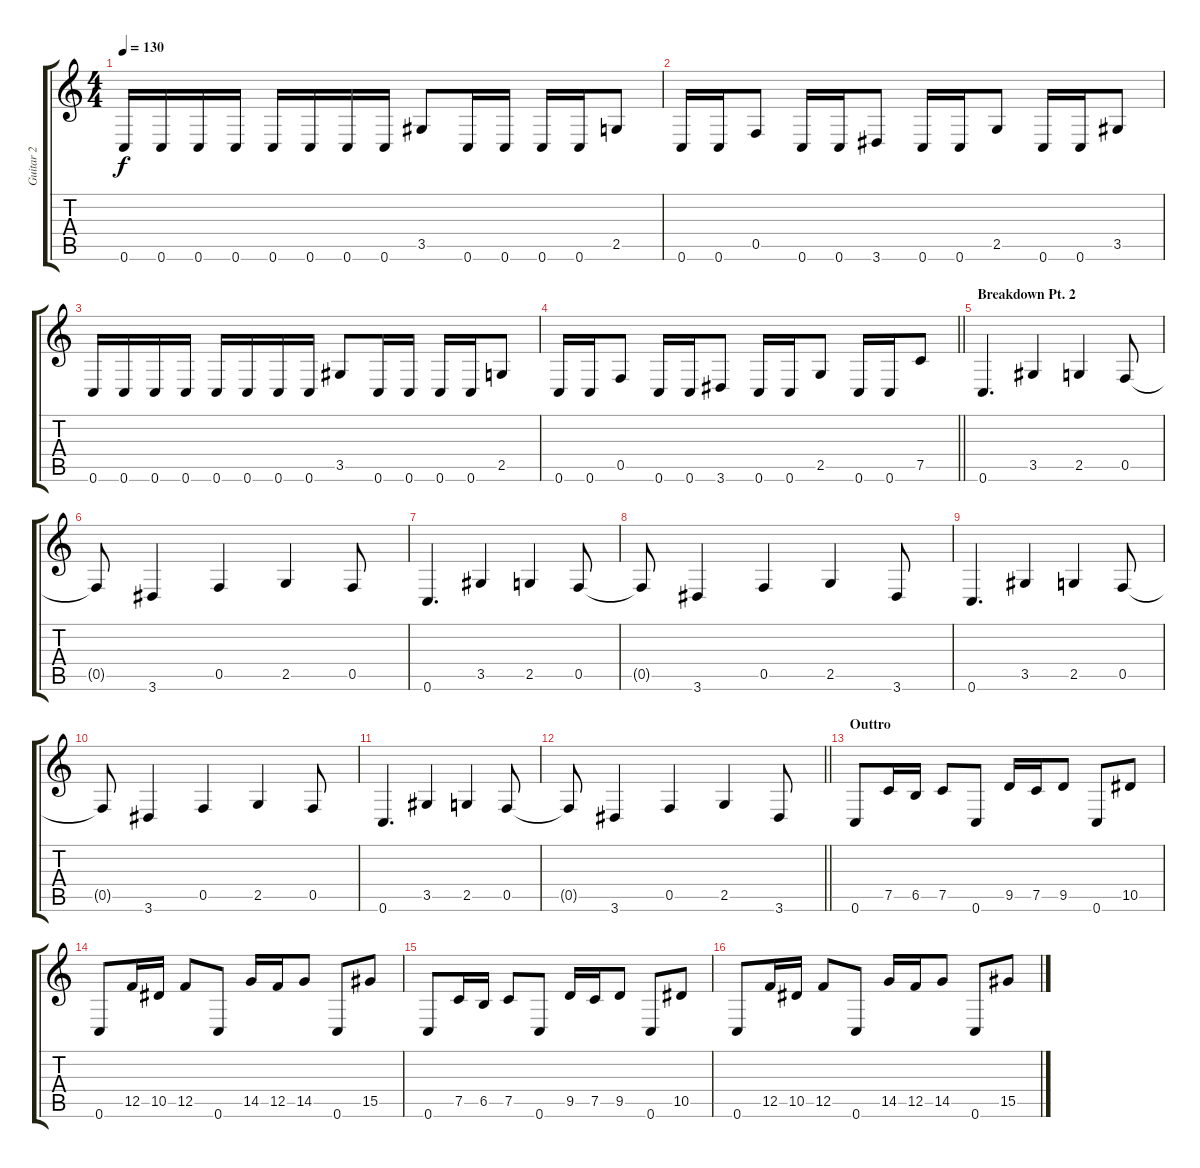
\track ("Guitar 2" "Guitar 2") {instrument distortionguitar}
\staff {score tabs}
\tuning (C4 G3 Eb3 Bb2 F2 C2) {hide}
\ts (4 4)
\tempo 130
\clef g2
\ks c
0.6.16{dy f} 0.6.16 0.6.16 0.6.16 0.6.16 0.6.16 0.6.16 0.6.16 3.5.8 0.6.16 0.6.16 0.6.16 0.6.16 2.5.8 |
0.6.16 0.6.16 0.5.8 0.6.16 0.6.16 3.6.8 0.6.16 0.6.16 2.5.8 0.6.16 0.6.16 3.5.8 |
0.6.16 0.6.16 0.6.16 0.6.16 0.6.16 0.6.16 0.6.16 0.6.16 3.5.8 0.6.16 0.6.16 0.6.16 0.6.16 2.5.8 |
\barLineRight lightlight
0.6.16 0.6.16 0.5.8 0.6.16 0.6.16 3.6.8 0.6.16 0.6.16 2.5.8 0.6.16 0.6.16 7.5.8 |
\section ("" "Breakdown Pt. 2")
0.6.4{d} 3.5.4 2.5.4 0.5.8 |
0.5{t}.8 3.6.4 0.5.4 2.5.4 0.5.8 |
0.6.4{d} 3.5.4 2.5.4 0.5.8 |
0.5{t}.8 3.6.4 0.5.4 2.5.4 3.6.8 |
0.6.4{d} 3.5.4 2.5.4 0.5.8 |
0.5{t}.8 3.6.4 0.5.4 2.5.4 0.5.8 |
0.6.4{d} 3.5.4 2.5.4 0.5.8 |
\barLineRight lightlight
0.5{t}.8 3.6.4 0.5.4 2.5.4 3.6.8 |
\section ("" "Outtro")
0.6.8 7.5.16 6.5.16 7.5.8 0.6.8 9.5.16 7.5.16 9.5.8 0.6.8 10.5.8 |
0.6.8 12.5.16 10.5.16 12.5.8 0.6.8 14.5.16 12.5.16 14.5.8 0.6.8 15.5.8 |
0.6.8 7.5.16 6.5.16 7.5.8 0.6.8 9.5.16 7.5.16 9.5.8 0.6.8 10.5.8 |
0.6.8 12.5.16 10.5.16 12.5.8 0.6.8 14.5.16 12.5.16 14.5.8 0.6.8 15.5.8
